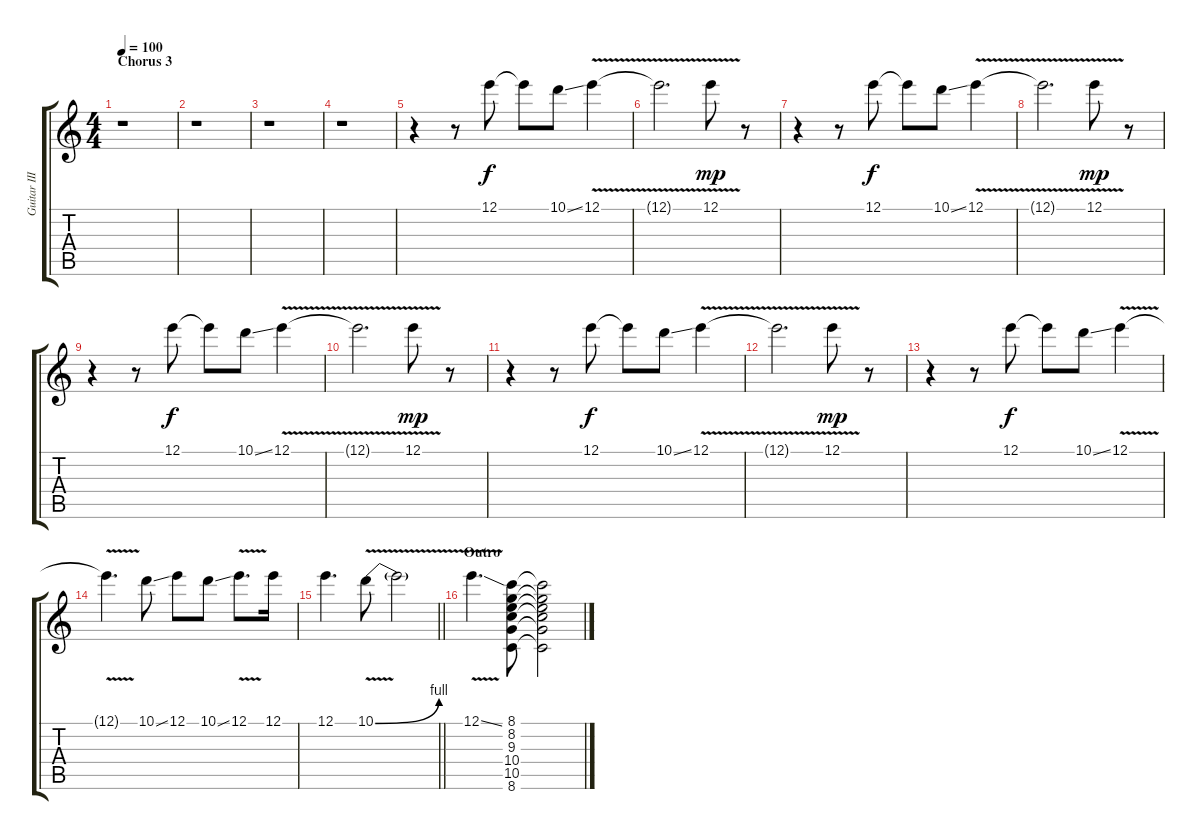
\track ("Guitar III (Fills)" "Guitar III") {instrument overdrivenguitar}
\staff {score tabs}
\tuning (E4 B3 G3 D3 A2 E2) {hide}
\ts (4 4)
\section ("" "Chorus 3")
\tempo 100
\clef g2
\ks c
r.1{dy mp} |
r.1 |
r.1 |
r.1 |
r.4 r.8 12.1.8{dy f} 12.1{t}.8 10.1{ss}.8 12.1{v}.4 |
12.1{t}.2{d} 12.1{v}.8{dy mp} r.8 |
r.4 r.8 12.1.8{dy f} 12.1{t}.8 10.1{ss}.8 12.1{v}.4 |
12.1{t}.2{d} 12.1{v}.8{dy mp} r.8 |
r.4 r.8 12.1.8{dy f} 12.1{t}.8 10.1{ss}.8 12.1{v}.4 |
12.1{t}.2{d} 12.1{v}.8{dy mp} r.8 |
r.4 r.8 12.1.8{dy f} 12.1{t}.8 10.1{ss}.8 12.1{v}.4 |
12.1{t}.2{d} 12.1{v}.8{dy mp} r.8 |
r.4 r.8 12.1.8{dy f} 12.1{t}.8 10.1{ss}.8 12.1{v}.4 |
12.1{t}.4{d} 10.1{ss}.8 12.1.8 10.1{ss}.8 12.1{v}.8{d} 12.1.16 |
\barLineRight lightlight
12.1.4{d} 10.1{be (bend 0 0 60 4) v}.8 10.1{t}.2 |
\section ("" "Outro")
12.1{v ss}.4{d} (8.1 8.2 9.3 10.4 10.5 8.6).8 (8.1{t} 8.2{t} 9.3{t} 10.4{t} 10.5{t} 8.6{t}).2
